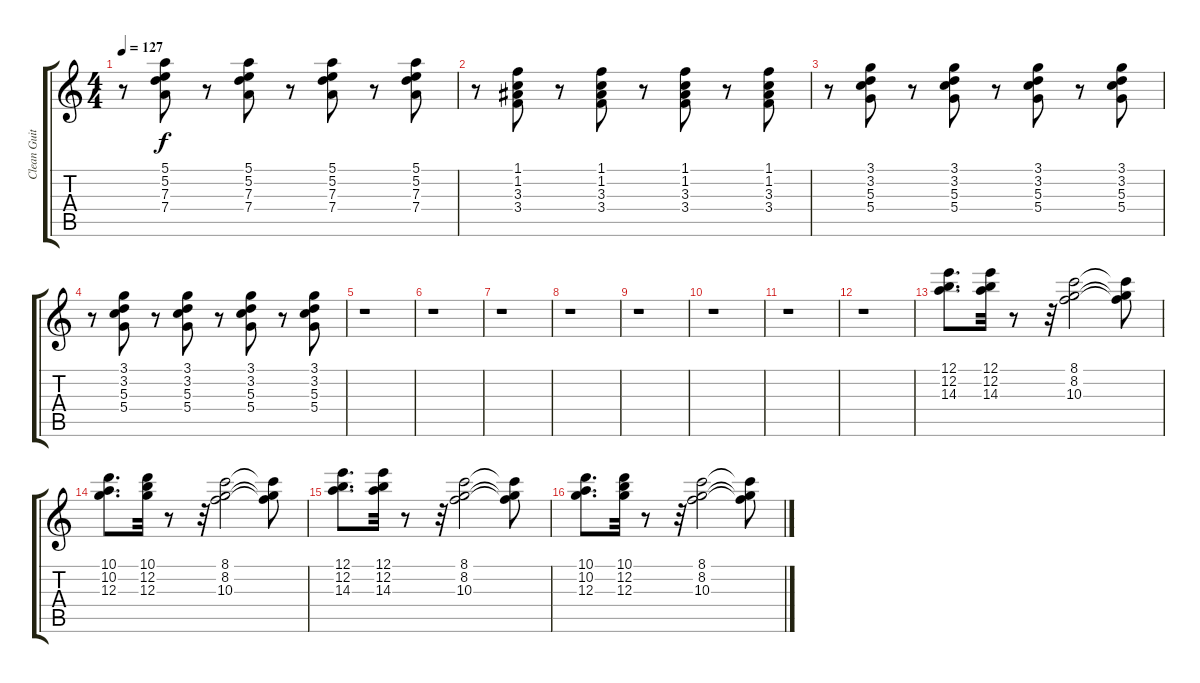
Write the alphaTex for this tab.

\track ("Clean Guitar" "Clean Guit") {instrument electricguitarclean}
\staff {score tabs}
\tuning (E4 B3 G3 D3 A2 E2) {hide}
\ts (4 4)
\tempo 127
\clef g2
\ks c
r.8{dy f} (5.1 5.2 7.3 7.4).8 r.8 (5.1 5.2 7.3 7.4).8 r.8 (5.1 5.2 7.3 7.4).8 r.8 (5.1 5.2 7.3 7.4).8 |
r.8 (1.1 1.2 3.3 3.4).8 r.8 (1.1 1.2 3.3 3.4).8 r.8 (1.1 1.2 3.3 3.4).8 r.8 (1.1 1.2 3.3 3.4).8 |
r.8 (3.1 3.2 5.3 5.4).8 r.8 (3.1 3.2 5.3 5.4).8 r.8 (3.1 3.2 5.3 5.4).8 r.8 (3.1 3.2 5.3 5.4).8 |
r.8 (3.1 3.2 5.3 5.4).8 r.8 (3.1 3.2 5.3 5.4).8 r.8 (3.1 3.2 5.3 5.4).8 r.8 (3.1 3.2 5.3 5.4).8 |
r.1 |
r.1 |
r.1 |
r.1 |
r.1 |
r.1 |
r.1 |
r.1 |
(12.1 12.2 14.3).8{d} (12.1 12.2 14.3).32 r.8 r.32 (8.1 8.2 10.3).2 (8.1{t} 8.2{t} 10.3{t}).8 |
(10.1 10.2 12.3).8{d} (10.1 12.2 12.3).32 r.8 r.32 (8.1 8.2 10.3).2 (8.1{t} 8.2{t} 10.3{t}).8 |
(12.1 12.2 14.3).8{d} (12.1 12.2 14.3).32 r.8 r.32 (8.1 8.2 10.3).2 (8.1{t} 8.2{t} 10.3{t}).8 |
(10.1 10.2 12.3).8{d} (10.1 12.2 12.3).32 r.8 r.32 (8.1 8.2 10.3).2 (8.1{t} 8.2{t} 10.3{t}).8
